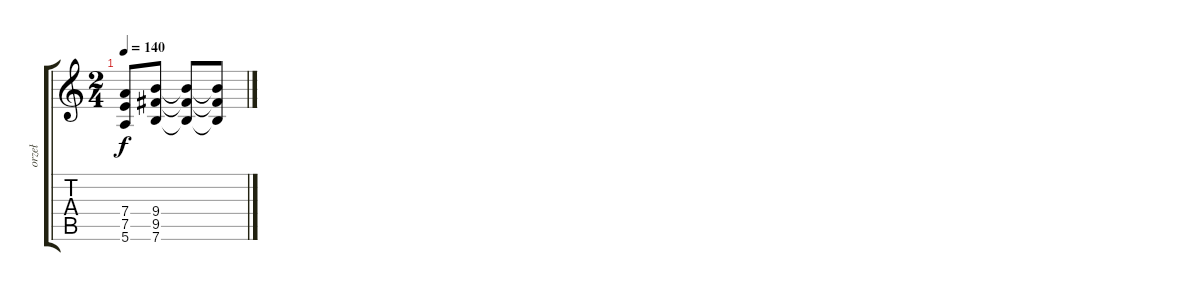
\track ("orzeł" "orzeł") {instrument overdrivenguitar}
\staff {score tabs}
\tuning (E4 B3 G3 D3 A2 E2) {hide}
\ts (2 4)
\tempo 140
\clef g2
\ks c
(7.4 7.5 5.6).8{dy f} (9.4 9.5 7.6).8 (9.4{t} 9.5{t} 7.6{t}).8 (9.4{t} 9.5{t} 7.6{t}).8
